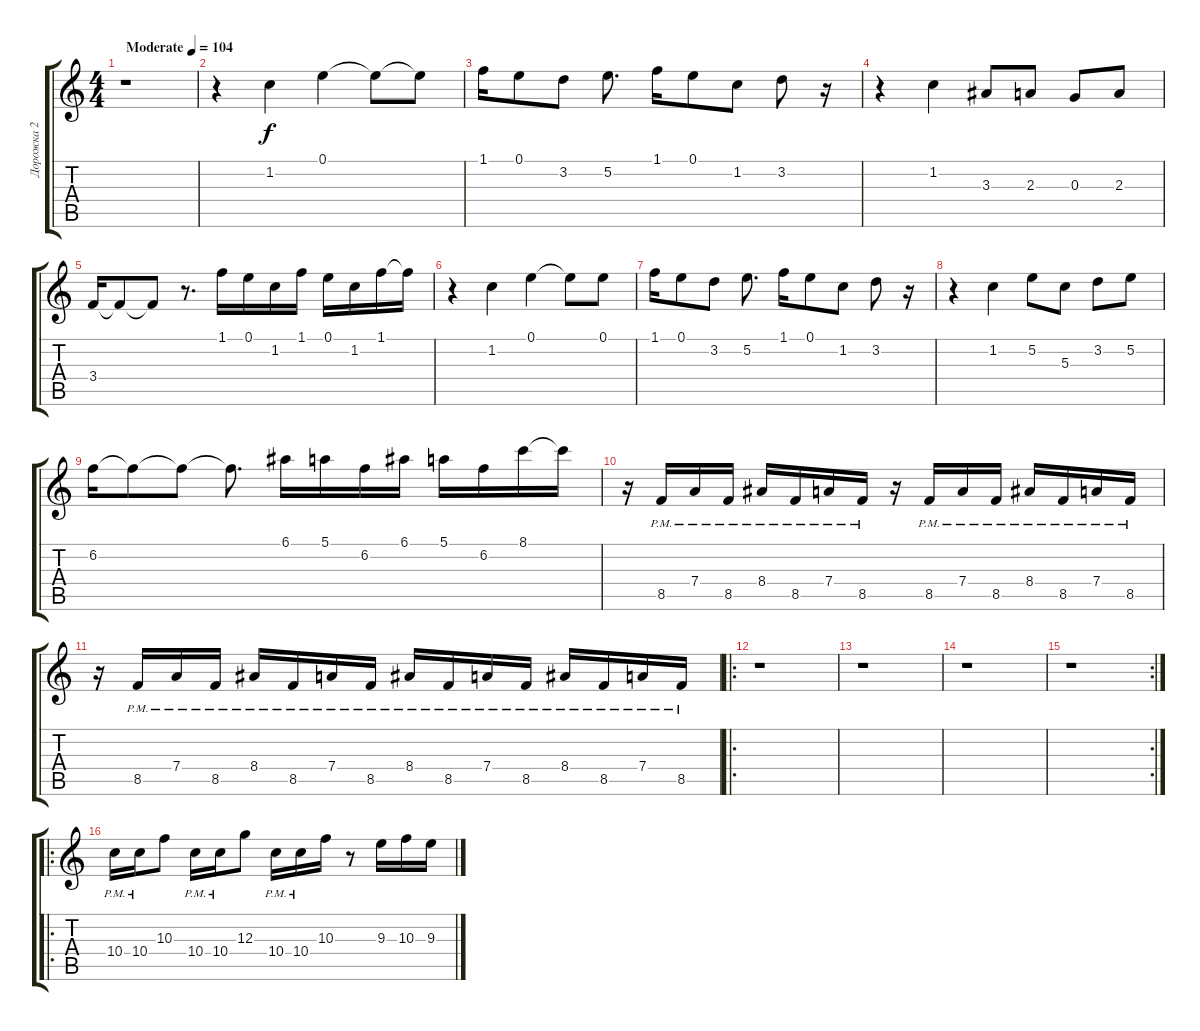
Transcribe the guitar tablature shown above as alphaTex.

\track ("Дорожка 2" "Дорожка 2") {instrument distortionguitar}
\staff {score tabs}
\tuning (E4 B3 G3 D3 A2 E2) {hide}
\ts (4 4)
\tempo (104 "Moderate")
\clef g2
\ks c
r.1{dy f instrument distortionguitar} |
r.4 1.2.4 0.1.4 0.1{t}.8 0.1{t}.8 |
1.1.16 0.1.8 3.2.8 5.2.8{d} 1.1.16 0.1.8 1.2.8 3.2.8 r.16 |
r.4 1.2.4 3.3.8 2.3.8 0.3.8 2.3.8 |
3.4.16 3.4{t}.8 3.4{t}.8 r.8{d} 1.1.16 0.1.16 1.2.16 1.1.16 0.1.16 1.2.16 1.1.16 1.1{t}.16 |
r.4 1.2.4 0.1.4 0.1{t}.8 0.1.8 |
1.1.16 0.1.8 3.2.8 5.2.8{d} 1.1.16 0.1.8 1.2.8 3.2.8 r.16 |
r.4 1.2.4 5.2.8 5.3.8 3.2.8 5.2.8 |
6.2.16 6.2{t}.8 6.2{t}.8 6.2{t}.8{d} 6.1.16 5.1.16 6.2.16 6.1.16 5.1.16 6.2.16 8.1.16 8.1{t}.16 |
r.16 8.5{pm}.16 7.4{pm}.16 8.5{pm}.16 8.4{pm}.16 8.5{pm}.16 7.4{pm}.16 8.5{pm}.16 r.16 8.5{pm}.16 7.4{pm}.16 8.5{pm}.16 8.4{pm}.16 8.5{pm}.16 7.4{pm}.16 8.5{pm}.16 |
r.16 8.5{pm}.16 7.4{pm}.16 8.5{pm}.16 8.4{pm}.16 8.5{pm}.16 7.4{pm}.16 8.5{pm}.16 8.4{pm}.16 8.5{pm}.16 7.4{pm}.16 8.5{pm}.16 8.4{pm}.16 8.5{pm}.16 7.4{pm}.16 8.5{pm}.16 |
\ro
r.1 |
r.1 |
r.1 |
\rc 2
r.1 |
\ro
10.4{pm}.16 10.4{pm}.16 10.3.8 10.4{pm}.16 10.4{pm}.16 12.3.8 10.4{pm}.16 10.4{pm}.16 10.3.16 r.8 9.3.16 10.3.16 9.3.16
